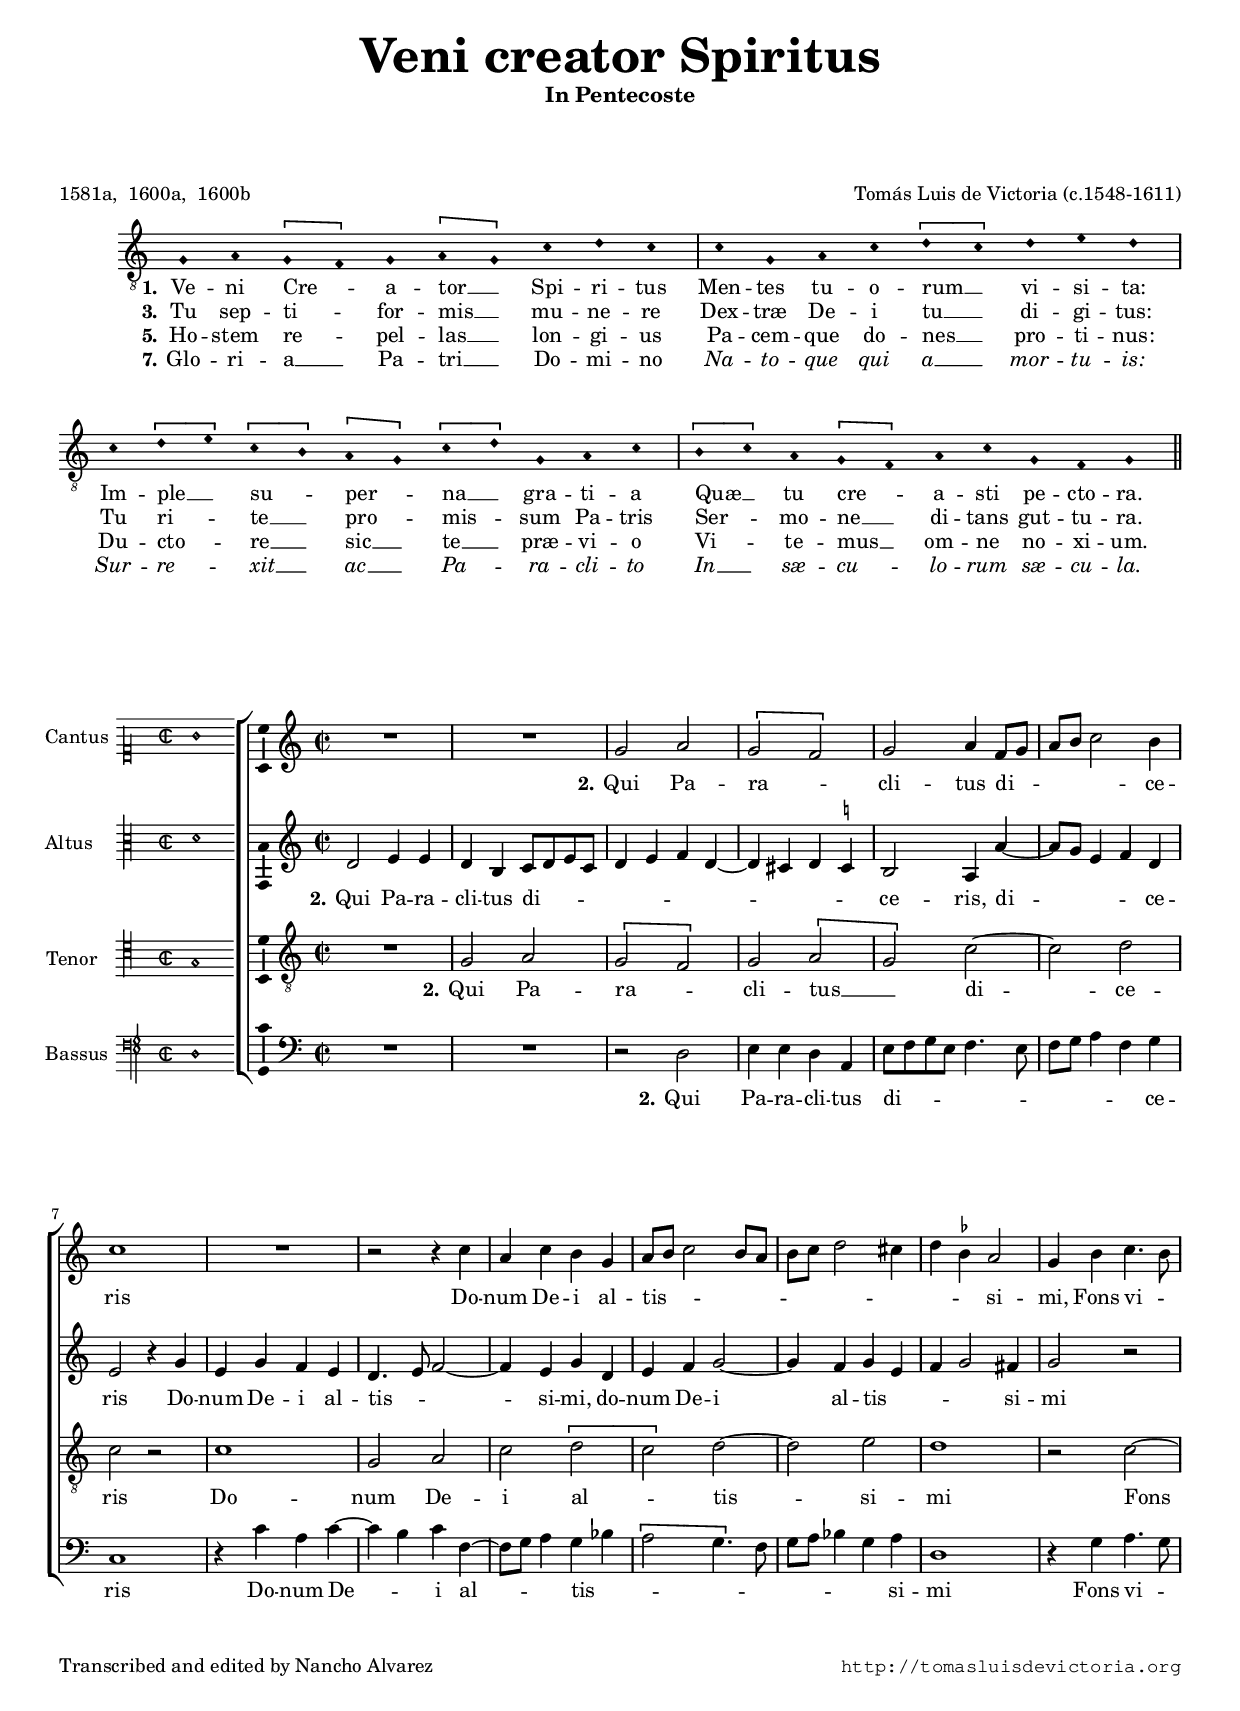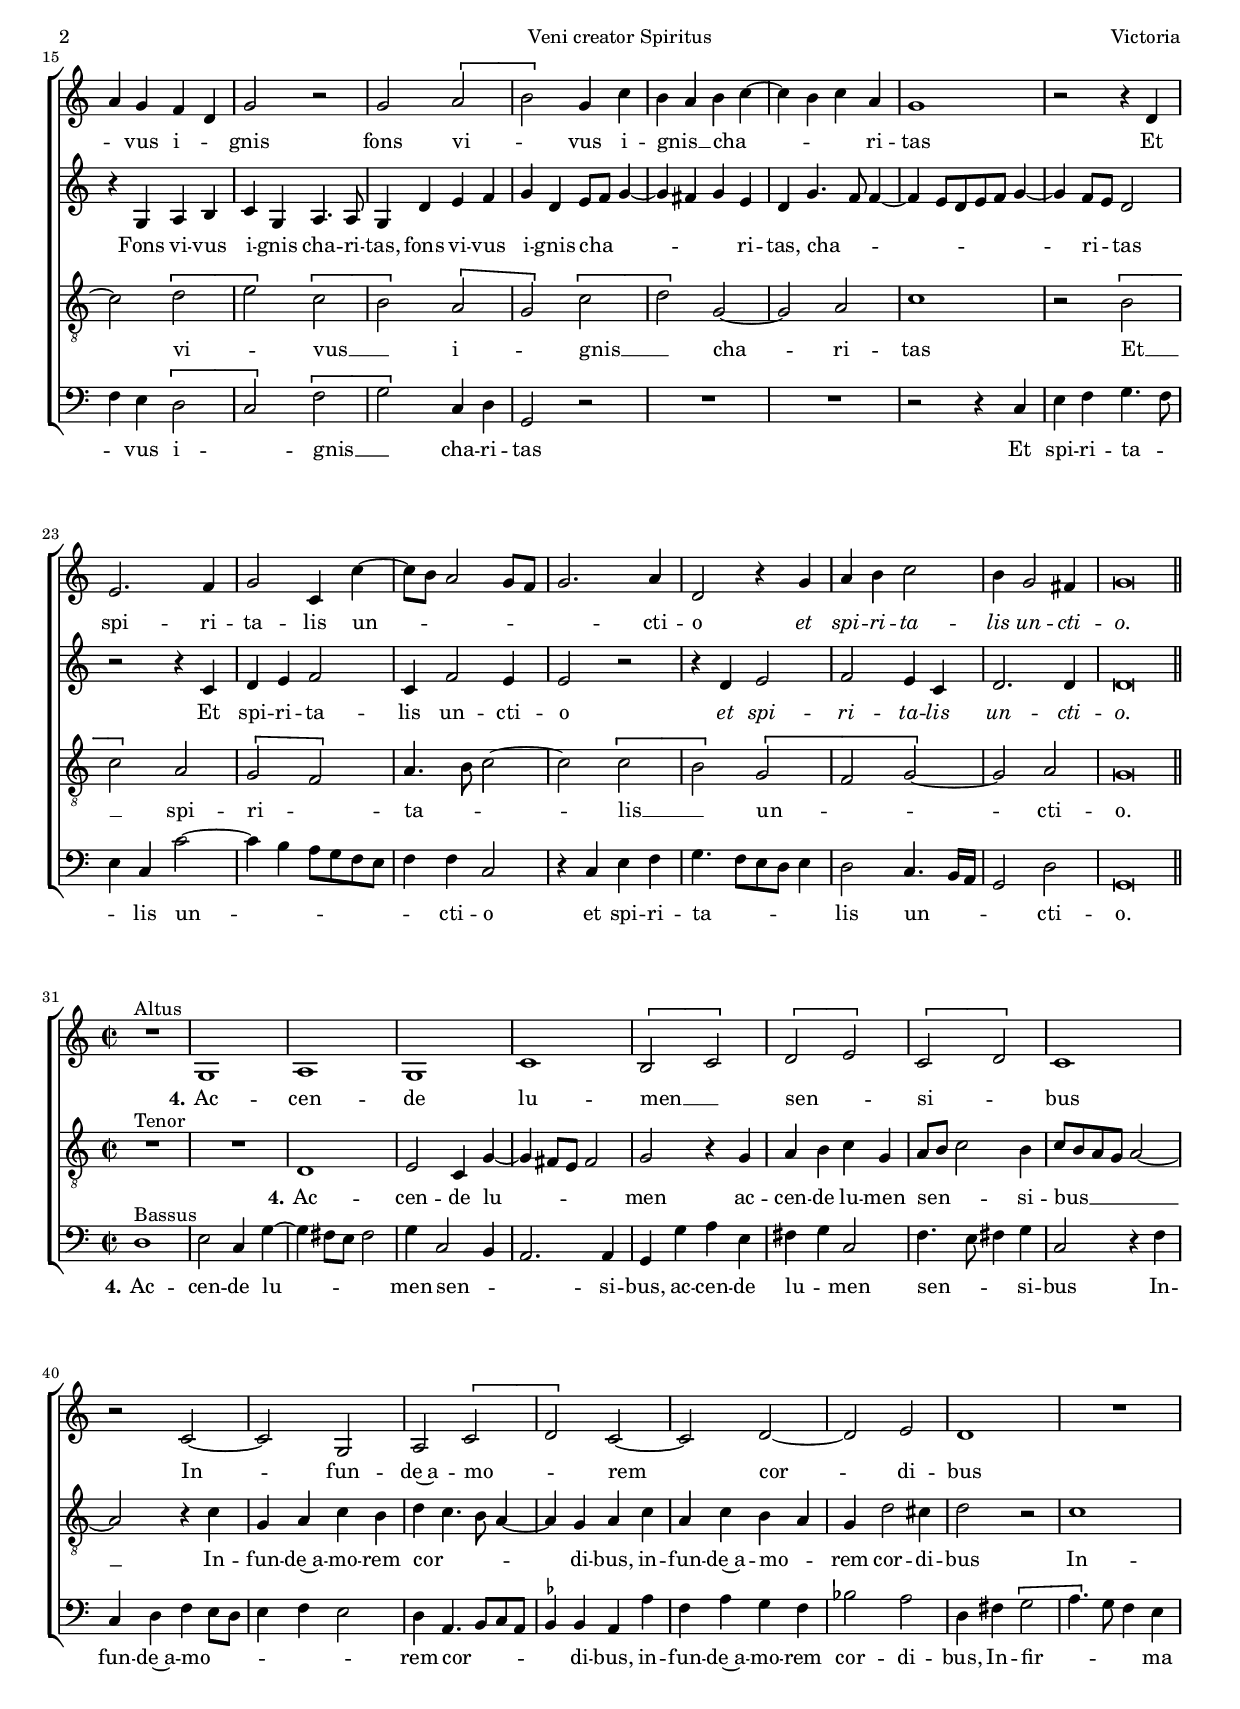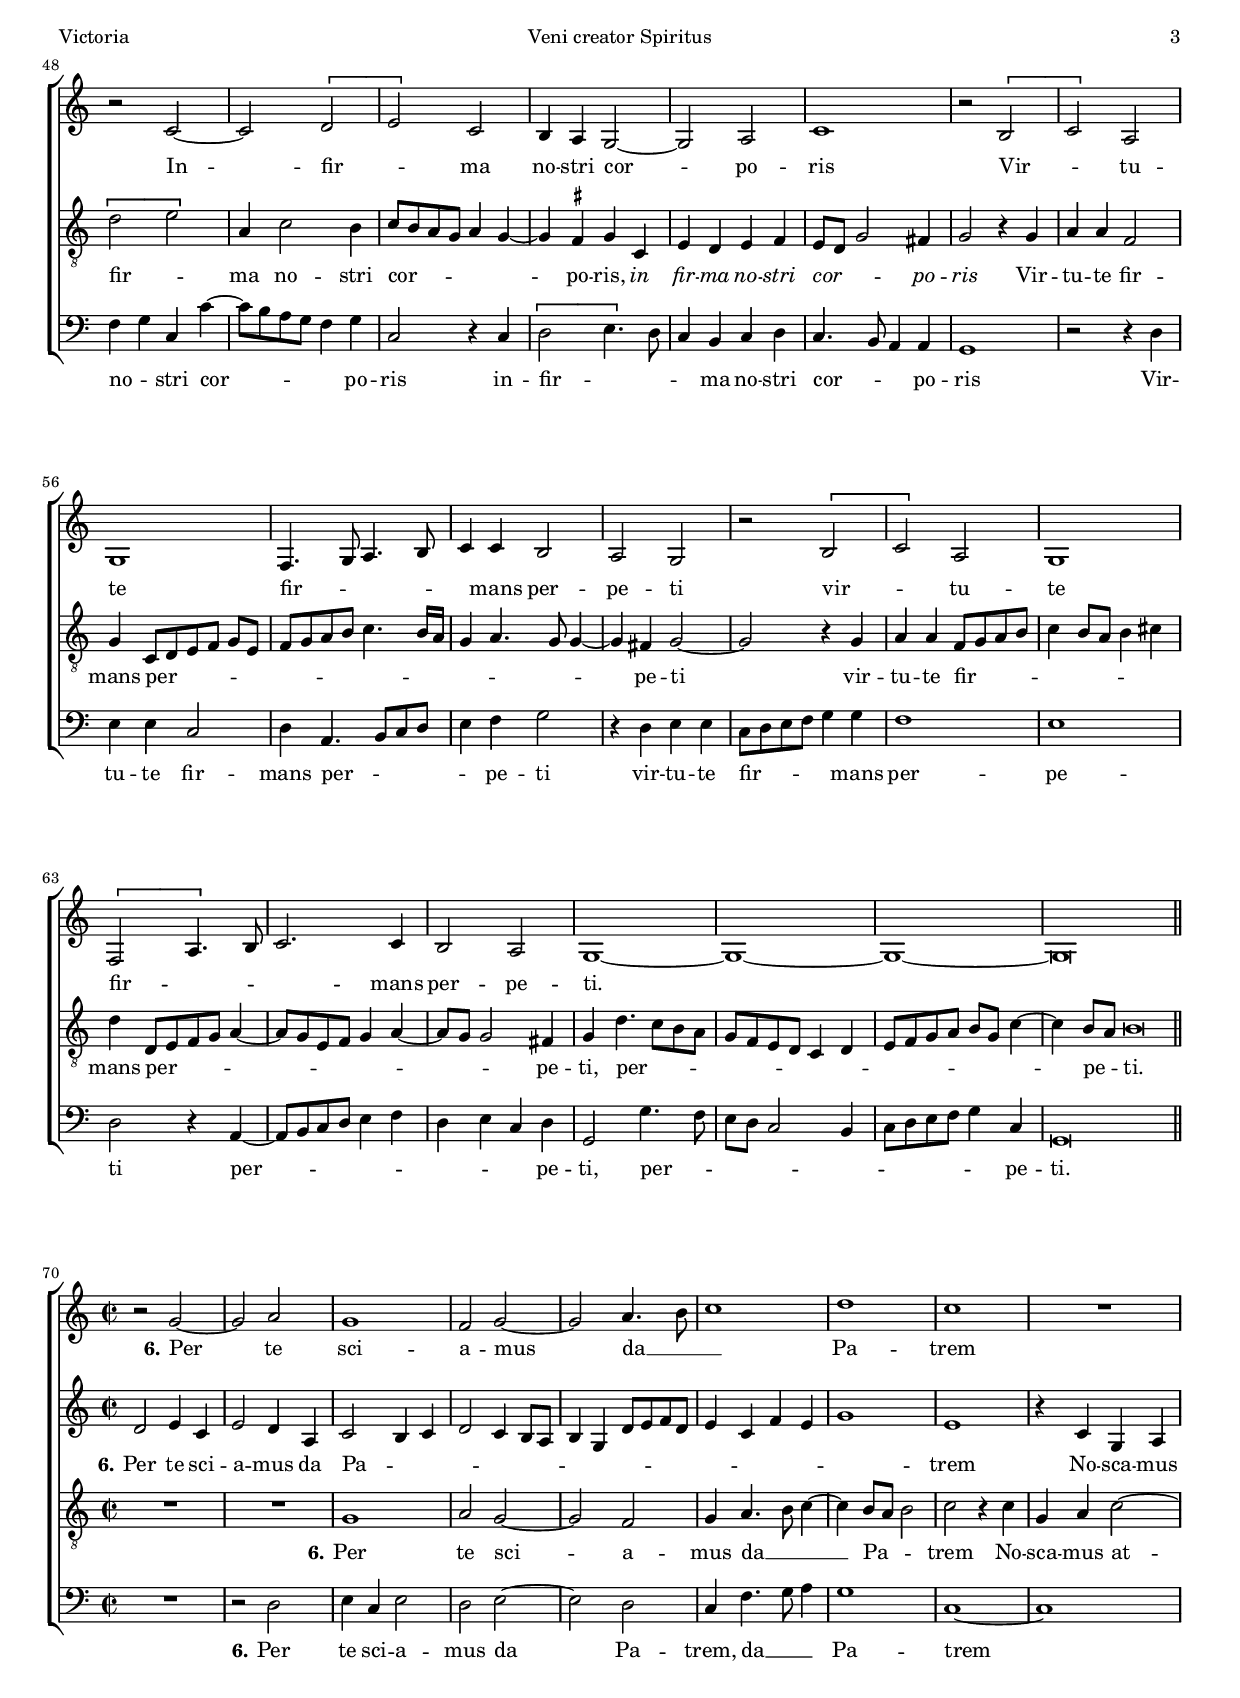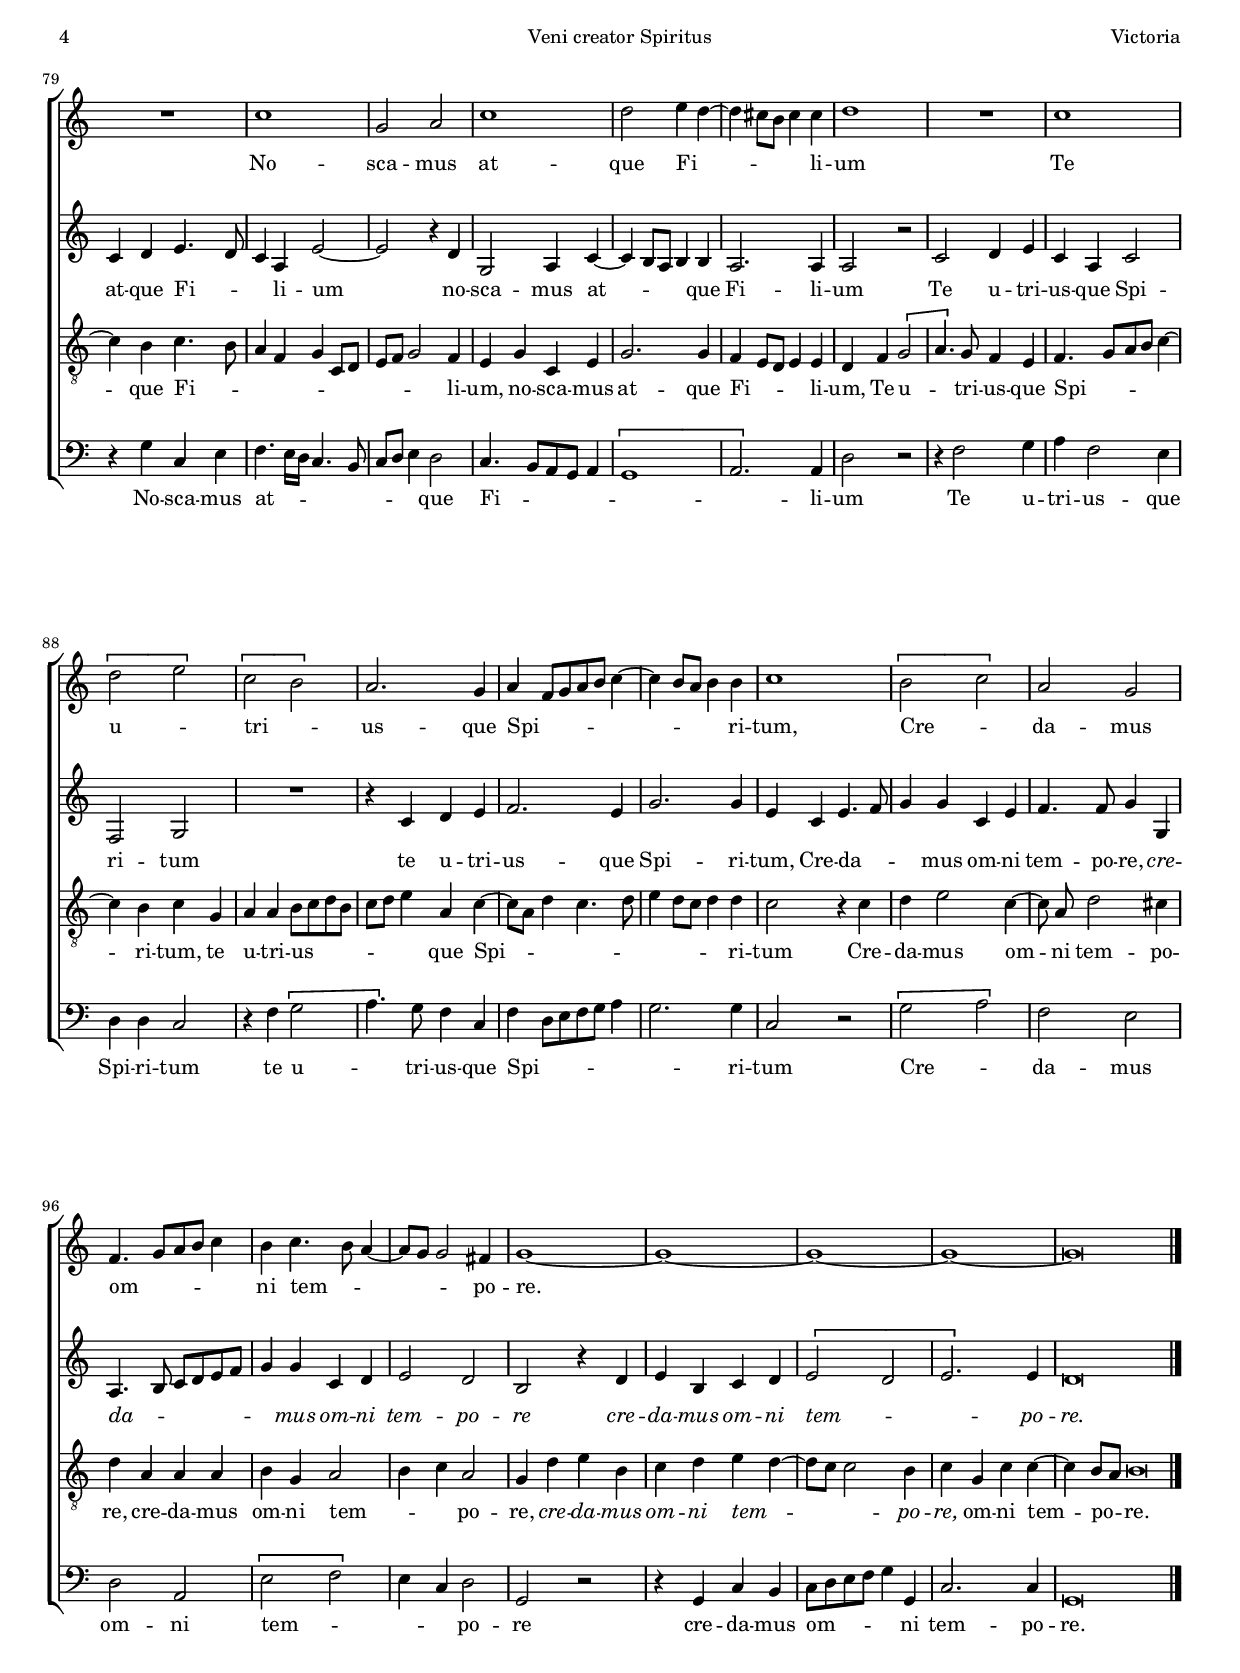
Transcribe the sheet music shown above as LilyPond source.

\version "2.18.0"

#(set-default-paper-size "a4")
#(set-global-staff-size 16.6)
#(ly:set-option 'point-and-click #f)
%mobile -s15.5 -i3.4 -ball

italicas=\override LyricText.font-shape = #'italic
rectas=\override LyricText.font-shape = #'upright
ss=\once \set suggestAccidentals = ##t
incipitwidth = 20

htitle="Veni creator Spiritus"
hcomposer="Victoria"

\header {
	title=\markup{\fontsize #4 "Veni creator Spiritus"}
	subtitle="In Pentecoste"
	subsubtitle=\markup{\column{" " " " " "}}
	composer="Tomás Luis de Victoria (c.1548-1611)"
        pdfauthor=\composer
	%opus="(-)"
	poet="1581a,  1600a,  1600b"
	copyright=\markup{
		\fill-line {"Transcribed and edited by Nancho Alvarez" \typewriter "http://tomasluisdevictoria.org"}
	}
%	tagline=""
}


\score {\transpose c c {
<<
         \new Voice = "canto" {
                 \override Staff.TimeSignature.stencil = #'()
                 \override Stem.transparent = ##t
                 \set Score.timing = ##f
                 \override NoteHead.style = #'neomensural         
                 \clef "G_8" 
                 \key a \minor
                 \override LigatureBracket.padding = #1
                 g4 a \[g f\] g \[a g\] c' d' c' \bar "|"
                 c'4 g a c' \[d' c'\] d' e' d' \bar "|" \break
		 c'4 \[d' e'\] \[c' b\] \[a g\] \[c' d'\] g a c' \bar "|"
		 \[b4 c'\] a \[g f\] a c' g f g \bar "||"
         }
         \new Lyrics \lyricsto "canto" {
         	 \set stanza = "1."
         	 Ve -- ni Cre -- _ a -- tor __ _ Spi -- ri -- tus
         	 Men -- tes tu -- o -- rum __ _ vi -- si -- ta: % no hay 2 puntos
         	 Im -- ple __ _ su -- _ per -- _ na __ _ gra -- ti -- a
         	 Quæ __ _ tu cre -- _ a -- sti pe -- cto -- ra.
         }
         \new Lyrics \lyricsto "canto" {
         	 \set stanza = "3."
         	Tu sep -- ti -- _ for -- mis __ _ mu -- ne -- re
         	Dex -- træ De -- i tu __ _ di -- gi -- tus:
         	Tu ri -- _ te __ _ pro -- _ mis -- _ sum Pa -- tris
         	Ser -- _ mo -- ne __ _ di -- tans gut -- tu -- ra.
         }
         \new Lyrics \lyricsto "canto" {
         	 \set stanza = "5."
         	Ho -- stem re -- _ pel -- las __ _ lon -- gi -- us
         	Pa -- cem -- que do -- nes __ _ pro -- ti -- nus:
         	Du -- cto -- _ re __ _ sic __ _ te __ _ præ -- vi -- o
         	Vi -- _ te -- mus __ _ om -- ne no -- xi -- um.
         }
         \new Lyrics \lyricsto "canto" {
         	 \set stanza = "7."
         	Glo -- ri -- a __ _ Pa -- tri __ _ Do -- mi -- no
         	\italicas
         	Na -- to -- que qui a __ _ mor -- tu -- is:
         	Sur -- re -- _ xit __ _ ac __ _ Pa -- _ ra -- cli -- to
         	In __ _ sæ -- cu -- _ lo -- rum sæ -- cu -- la.
         }
>>
        }%transpose

\layout {
        %line-width=16\cm 
        indent=1.0\cm
        %ragged-right = ##f
}
}

%tablet \pageBreak

%%%%%%%%%%%%%%%%%%%%%%%%%%%%%%%%%%%%%%%%%%%%%%%%%%%%%%%%%%%%%%%%%%%%%%%%%%%%%5

global={\key c \major \time 2/2 \skip 1*30 \bar "||" \break
	\override Score.TimeSignature.break-visibility = #'#(#f #t #t)
	\time 2/2 \skip 1*39 \bar "||" \break
	\time 2/2 \skip 1*34 \bar "|."
}

cantus={
	R1*4/4 |
	R1*4/4 |
	g'2 a' |
	\[g' f'\] |
%5
	g' a'4 f'8 g' |
	a' b' c''2 b'4 |
	c''1 |
	R1*4/4 |
	r2 r4 c'' |
%10
	a' c'' b' g' |
	a'8 b' c''2 b'8 a' |
	b' c'' d''2 cis''4 |
	d'' \ss bes' a'2 |
	g'4 b' c''4. b'8 |
%15
	a'4 g' f' d' | % \pageBreak
	g'2 r |
	g' \[a' |
	b'\] g'4 c'' |
	b' a' b' c'' ~ |
%20
	c'' b' c'' a' |
	g'1 |
	r2 r4 d' |
	e'2. f'4 |
	g'2 c'4 c'' ~ |
%25
	c''8 b' a'2 g'8 f' |
	g'2. a'4 |
	d'2 r4 g' |
	a' b' c''2 |
	b'4 g'2 fis'4 |
%30
	g'\breve*1/2 |
	R1*4/4 |
	R1*4/4 |
	R1*4/4 |
	R1*4/4 |
%35
	R1*4/4 |
	R1*4/4 |
	R1*4/4 |
	R1*4/4 |
	R1*4/4 |
%40
	R1*4/4 |
	R1*4/4 |
	R1*4/4 |
	R1*4/4 |
	R1*4/4 |
%45
	R1*4/4 |
	R1*4/4 |
	R1*4/4 |
	R1*4/4 |
	R1*4/4 |
%50
	R1*4/4 |
	R1*4/4 |
	R1*4/4 |
	R1*4/4 |
	R1*4/4 |
%55
	R1*4/4 |
	R1*4/4 |
	R1*4/4 |
	R1*4/4 |
	R1*4/4 |
%60
	R1*4/4 |
	R1*4/4 |
	R1*4/4 |
	R1*4/4 |
	R1*4/4 |
%65
	R1*4/4 |
	R1*4/4 |
	R1*4/4 |
	R1*4/4 |
	R1*4/4 |
%70
	r2 g' ~ |
	g' a' |
	g'1 |
	f'2 g' ~ |
	g' a'4. b'8 |
%75
	c''1 |
	d'' |
	c'' |
	R1*4/4 |
	R1*4/4 |
%80
	c''1 |
	g'2 a' |
	c''1 |
	d''2 e''4 d'' ~ |
	d'' cis''8 b' cis''4 cis'' |
%85
	d''1 |
	R1*4/4 |
	c''1 |
	\[d''2 e''\] |
	\[c'' b'\] |
%90
	a'2. g'4 |
	a'  f'8[ g' a' b'] c''4 ~ |
	c'' b'8 a' b'4 b' |
	c''1 |
	\[b'2 c''\] |
%95
	a' g' |
	f'4.  g'8[ a' b'] c''4 |
	b' c''4. b'8 a'4 ~ |
	a'8 g' g'2 fis'4 |
	g'1 ~ |
%100
	g' ~ |
	g' ~ |
	g' ~ |
	g'\breve*1/2
}

altus={
	d'2 e'4 e' |
	d' b c'8 d' e' c' |
	d'4 e' f' d' ~ |
	d' cis' d' \ss c' |
%5
	b2 a4 a' ~ |
	a'8 g' e'4 f' d' |
	e'2 r4 g' |
	e' g' f' e' |
	d'4. e'8 f'2 ~ |
%10
	f'4 e' g' d' |
	e' f' g'2 ~ | % no se ve el puntillo del sol
	g'4 f' g' e' |
	f' g'2 fis'4 |
	g'2 r |
%15
	r4 g a b |
	c' g a4. a8 |
	g4 d' e' f' |
	g' d' e'8 f' g'4 ~ |
	g' fis' g' e' |
%20
	d' g'4. f'8 f'4 ~ |
	f'  e'8[ d' e' f'] g'4 ~ |
	g' f'8 e' d'2 |
	r r4 c' |
	d' e' f'2 |
%25
	c'4 f'2 e'4 |
	e'2 r |
	r4 d' e'2 |
	f' e'4 c' |
	d'2. d'4 |
%30
	d'\breve*1/2 |

	s4*0^\markup{"Altus"}
	R1*4/4 |
	g1 |
	a |
	g |
%35
	c' |
	\[b2 c'\] |
	\[d' e'\] |
	\[c' d'\] |
	c'1 |
%40
	r2 c' ~ |
	c' g |
	a \[c' |
	d'\] c' ~ |
	c' d' ~ |
%45
	d' e' |
	d'1 |
	R1*4/4 |
	r2 c' ~ |
	c' \[d' |
%50
	e'\] c' |
	b4 a g2 ~ |
	g a |
	c'1 |
	r2 \[b |
%55
	c'\] a |
	g1 |
	f4. g8 a4. b8 |
	c'4 c' b2 |
	a g |
%60
	r \[b |
	c'\] a |
	g1 |
	\[f2 a4.\] b8 |
	c'2. c'4 |
%65
	b2 a |
	g1 ~ |
	g ~ |
	g ~ |
	g\breve*1/2 | 	
	
%70
	d'2 e'4 c' |
	e'2 d'4 a |
	c'2 b4 c' |
	d'2 c'4 b8 a |
	b4 g d'8 e' f' d' |
%75
	e'4 c' f' e' |
	g'1 |
	e' |
	r4 c' g a |
	c' d' e'4. d'8 |
%80
	c'4 a e'2 ~ |
	e' r4 d' |
	g2 a4 c' ~ |
	c' b8 a b4 b |
	a2. a4 |
%85
	a2 r |
	c' d'4 e' |
	c' a c'2 |
	f g |
	R1*4/4 |
%90
	r4 c' d' e' |
	f'2. e'4 |
	g'2. g'4 |
	e' c' e'4. f'8 |
	g'4 g' c' e' |
%95
	f'4. f'8 g'4 g |
	a4. b8 c' d' e' f' |
	g'4 g' c' d' |
	e'2 d' |
	b r4 d' |
%100
	e' b c' d' |
	\[e'2 d' |
	e'2.\] e'4 |
	d'\breve*1/2
}

tenor={
	R1*4/4 |
	g2 a |
	\[g f\] |
	g \[a |
%5
	g\] c' ~ |
	c' d' |
	c' r |
	c'1 |
	g2 a |
%10
	c' \[d' |
	c'\] d' ~ |
	d' e' |
	d'1 |
	r2 c' ~ |
%15
	c' \[d' |
	e'\] \[c' |
	b\] \[a |
	g\] \[c' |
	d'\] g ~ |
%20
	g a |
	c'1 |
	r2 \[b |
	c'\] a |
	\[g f\] |
%25
	a4. b8 c'2 ~ |
	c' \[c' |
	b\] \[g |
	f g ~ \] |
	g a |
%30
	g\breve*1/2 |
	s4*0^\markup{"Tenor"}
	R1*4/4 |
	R1*4/4 |
	d1 |
	e2 c4 g ~ |
%35
	g fis8 e fis2 |
	g r4 g |
	a b c' g |
	a8 b c'2 b4 |
	c'8 b a g a2 ~ |
%40
	a r4 c' |
	g a c' b |
	d' c'4. b8 a4 ~ |
	a g a c' |
	a c' b a |
%45
	g d'2 cis'4 |
	d'2 r |
	c'1 |
	\[d'2 e'\] |
	a4 c'2 b4 |
%50
	c'8 b a g a4 g ~ |
	g \ss fis g c |
	e d e f |
	e8 d g2 fis4 |
	g2 r4 g |
%55
	a a f2 |
	g4 c8[ d e f] g[ e] |
	f g a b c'4. b16 a |
	g4 a4. g8 g4 ~ |
	g fis g2 ~ |
%60
	g r4 g |
	a a f8 g a b |
	c'4 b8 a b4 cis' |
	d'  d8[ e f g] a4 ~ |
	a8 g e f g4 a ~ |
%65
	a8 g g2 fis4 |
	g d'4. c'8 b a |
	g f e d c4 d |
	e8 f g a b g c'4 ~ |
	c' b8 a b\breve*1/4 |
%70
	R1*4/4 |
	R1*4/4 |
	g1 |
	a2 g ~ |
	g f |
%75
	g4 a4. b8 c'4 ~ |
	c' b8 a b2 |
	c' r4 c' |
	g a c'2 ~ |
	c'4 b c'4. b8 |
%80
	a4 f g c8 d |
	e f g2 f4 |
	e g c e |
	g2. g4 |
	f e8 d e4 e |
%85
	d f \[g2 |
	a4.\] g8 f4 e |
	f4.  g8[ a b] c'4 ~ |
	c' b c' g |
	a a b8 c' d' b |
%90
	c' d' e'4 a c' ~ |
	c'8 a d'4 c'4. d'8 |
	e'4 d'8 c' d'4 d' |
	c'2 r4 c' |
	d' e'2 c'4 ~ |
%95
	\set Staff.autoBeaming = ##f	
	c'8 a d'2 cis'4 |
	\set Staff.autoBeaming = ##t
	d' a a a |
	b g a2 |
	b4 c' a2 |
	g4 d' e' b |
%100
	c' d' e' d' ~ |
	d'8 c' c'2 b4 |
	c' g c' c' ~ |
	c' b8 a b\breve*1/4
}

bassus={
	R1*4/4 |
	R1*4/4 |
	r2 d |
	e4 e d a, |
%5
	e8 f g e f4. e8 |
	f g a4 f g |
	c1 |
	r4 c' a c' ~ |
	c' b c' f ~ |
%10
	f8 g a4 g bes |
	\[a2 g4.\] f8 |
	g a bes4 g a |
	d1 |
	r4 g a4. g8 |
%15
	f4 e \[d2 |
	c\] \[f |
	g\] c4 d |
	g,2 r |
	R1*4/4 |
%20
	R1*4/4 |
	r2 r4 c |
	e f g4. f8 |
	e4 c c'2 ~ |
	c'4 b a8 g f e |
%25
	f4 f c2 |
	r4 c e f |
	g4.  f8[ e d] e4 |
	d2 c4. b,16 a, |
	g,2 d |
%30
	g,\breve*1/2 |
	s4*0^\markup{"Bassus"}
	d1 |
	e2 c4 g ~ |
	g fis8 e fis2 |
	g4 c2 b,4 |
%35
	a,2. a,4 |
	g, g a e |
	fis g c2 |
	f4. e8 fis4 g |
	c2 r4 f |
%40
	c d f e8 d |
	e4 f e2 |
	d4 a,4. b,8 c a, |
	\ss bes,4 bes, a, a |
	f a g f |
%45
	bes2 a |
	d4 fis \[g2 |
	a4.\] g8 f4 e |
	f g c c' ~ |
	c'8 b a g f4 g |
%50
	c2 r4 c |
	\[d2 e4.\] d8 |
	c4 b, c d |
	c4. b,8 a,4 a, |
	g,1 |
%55
	r2 r4 d |
	e e c2 |
	d4 a,4. b,8 c d |
	e4 f g2 |
	r4 d e e |
%60
	c8 d e f g4 g |
	f1 |
	e |
	d2 r4 a, ~ |
	a,8 b, c d e4 f |
%65
	d e c d |
	g,2 g4. f8 |
	e d c2 b,4 |
	c8 d e f g4 c |
	g,\breve*1/2 |
%70
	R1*4/4 |
	r2 d |
	e4 c e2 |
	d e ~ |
	e d |
%75
	c4 f4. g8 a4 |
	g1 |
	c ~ |
	c |
	r4 g c e |
%80
	f4. e16 d c4. b,8 |
	c d e4 d2 |
	c4.  b,8[ a, g,] a,4 |
	\[g,1 |
	a,2.\] a,4 |
%85
	d2 r |
	r4 f2 g4 |
	a f2 e4 |
	d d c2 |
	r4 f \[g2 |
%90
	a4.\] g8 f4 c |
	f  d8[ e f g] a4 |
	g2. g4 |
	c2 r |
	\[g a\] |
%95
	f e |
	d a, |
	\[e f\] |
	e4 c d2 |
	g, r |
%100
	r4 g, c b, |
	c8 d e f g4 g, |
	c2. c4 |
	g,\breve*1/2
}

textocantus=\lyricmode{
\set stanza = "2."
Qui Pa -- ra -- _ cli -- tus di -- _ _ _ _ ce -- ris
Do -- num De -- i al -- tis -- _ _ _ _ _ _ _ _ _ _ si -- mi,
Fons vi -- _ _ vus i -- _ gnis
fons vi -- _ vus i -- gnis __ _ cha -- _ _ _ _ ri -- tas
Et spi -- ri -- ta -- lis un -- _ _ _ _ _ _ cti -- o
\italicas
et spi -- ri -- ta -- lis un -- cti -- o.
\rectas
\set stanza = "6."
Per _ te sci -- a -- mus _ da __ _ _ Pa -- trem
No -- sca -- mus at -- que Fi -- _ _ _ _ _ li -- um
Te u -- _ tri -- _ us -- que Spi -- _ _ _ _ _ _ _ _ _ ri -- tum,
Cre -- _ da -- mus om -- _ _ _ _ ni tem -- _ _ _ _ _ po -- re. _ _ _ _ 
}

textoaltus=\lyricmode{
\set stanza = "2."
Qui Pa -- ra -- cli -- tus di -- _ _ _ _ _ _ _ _ _ _ _ ce -- ris,
di -- _ _ _ _ ce -- ris
Do -- num De -- i al -- tis -- _ _ _ si -- mi,
do -- num De -- i _ al -- tis -- _ _ _ si -- mi
Fons vi -- vus i -- gnis cha -- ri -- tas,
fons vi -- vus i -- gnis cha -- _ _ _ _ _ ri -- tas,
cha -- _ _ _ _ _ _ _ _ _ ri -- _ tas
Et spi -- ri -- ta -- lis un -- cti -- o
\italicas
et spi -- ri -- ta -- lis un -- cti -- o.
\rectas
\set stanza = "4."
Ac -- cen -- de lu -- men __ _ sen -- _ si -- _ bus
In -- _ fun -- de~a -- mo -- _ rem _ cor -- _ di -- bus
In -- _ fir -- _ ma no -- stri cor -- _ po -- ris
Vir -- _ tu -- te fir -- _ _ _ _ mans per -- pe -- ti
vir -- _ tu -- te fir -- _ _ _ mans per -- pe -- ti. _ _ _ 
\set stanza = "6."
Per te sci -- a -- mus da Pa -- _ _ _ _ _ _ _ _ _ _ _ _ _ _ _ _ _ trem
No -- sca -- mus at -- que Fi -- _ _ li -- um _
no -- sca -- mus at -- _ _ _ _ que Fi -- li -- um
Te u -- tri -- us -- que Spi -- ri -- tum
te u -- tri -- us -- que Spi -- ri -- tum,
Cre -- da -- _ _ mus om -- ni tem -- po -- re,
\italicas
cre -- da -- _ _ _ _ _ _ mus om -- ni tem -- po -- re
cre -- da -- mus om -- ni tem -- _ _ po -- re.
}

textotenor=\lyricmode{
\set stanza = "2."
Qui Pa -- ra -- _ cli -- tus __ _ di -- _ ce -- ris
Do -- num De -- i al -- _ tis -- _ si -- mi
Fons _ vi -- _ vus __ _ i -- _ gnis __ _ cha -- _ ri -- tas
Et __ _ spi -- ri -- _ ta -- _ _ _ lis __ _ un -- _ _ _ cti -- o.
\set stanza = "4."
Ac -- cen -- de lu -- _ _ _ _ men
ac -- cen -- de lu -- men sen -- _ _ si -- bus __ _ _ _ _ _ 
In -- fun -- de~a -- mo -- rem cor -- _ _ _ _ di -- bus,
in -- fun -- de~a -- mo -- _ rem cor -- di -- bus
In -- fir -- _ ma no -- stri cor -- _ _ _ _ _ _ po -- ris,
\italicas
in fir -- ma no -- stri cor -- _ _ po -- ris
\rectas
Vir -- tu -- te fir -- mans per -- _ _ _ _ _ _ _ _ _ _ _ _ _ _ _ _ _ pe -- ti _
vir -- tu -- te fir -- _ _ _ _ _ _ _ _ mans per -- _ _ _ _ _ _ _ _ _ _ _ _ _ pe -- ti,
per -- _ _ _ _ _ _ _ _ _ _ _ _ _ _ _ _ _ pe -- _ ti.
\set stanza = "6."
Per te sci -- _ a -- mus da __ _ _ _ Pa -- _ _ trem
No -- sca -- mus at -- _ que Fi -- _ _ _ _ _ _ _ _ _ li -- um,
no -- sca -- mus at -- que Fi -- _ _ _ li -- um,
Te u -- _ tri -- us -- que Spi -- _ _ _ _ _ ri -- tum,
te u -- tri -- us -- _ _ _ _ _ _ que Spi -- _ _ _ _ _ _ _ _ _ ri -- tum
Cre -- da -- mus om -- _ ni tem -- po -- re,
cre -- da -- mus om -- ni  tem -- _ _ po -- re,
\italicas
cre -- da -- mus om -- ni tem -- _ _ _ _ po -- re,
\rectas
om -- ni tem -- _ po -- _ re.
}

textobassus=\lyricmode{
\set stanza = "2."
Qui Pa -- ra -- cli -- tus di -- _ _ _ _ _ _ _ _ _ ce -- ris
Do -- num De -- _ _ i al -- _ _ _ tis -- _ _ _ _ _ _ _ _ si -- mi
Fons vi -- _ _ vus i -- _ gnis __ _ cha -- ri -- tas
Et spi -- ri -- ta -- _ _ lis un -- _ _ _ _ _ _ _ cti -- o
et spi -- ri -- ta -- _ _ _ _ lis un -- _ _ _ cti -- o.
\set stanza = "4."
Ac -- cen -- de lu -- _ _ _ _ men sen -- _ _ si -- bus,
ac -- cen -- de lu -- _ men sen -- _ _ si -- bus
In -- fun -- de~a -- mo -- _ _ _ _ _ rem cor -- _ _ _ _ di -- bus,
in -- fun -- de~a -- mo -- rem cor -- di -- bus,
In -- fir -- _ _ _ ma  no -- _ stri cor -- _ _ _ _ _ po -- ris
in -- fir -- _ _ _ ma no -- stri cor -- _ _ po -- ris
Vir -- tu -- te fir -- mans per -- _ _ _ _ pe -- ti
vir -- tu -- te fir -- _ _ _ _ mans per -- pe -- ti
per -- _ _ _ _ _ _ _ _ _ pe -- ti,
per -- _ _ _ _ _ _ _ _ _ _ pe -- ti.
\set stanza = "6."
Per te sci -- a -- mus da _ Pa -- trem,
da __ _ _ Pa -- trem _
No -- sca -- mus at -- _ _ _ _ _ _ _ que Fi -- _ _ _ _ _ _ li -- um
Te u -- tri -- us -- que Spi -- ri -- tum
te u -- _ tri -- us -- que Spi -- _ _ _ _ _ _ ri -- tum
Cre -- _ da -- mus om -- ni tem -- _ _ _ po -- re
cre -- da -- mus om -- _ _ _ _ ni tem -- po -- re.
}

incipitcantus=\markup{
	\score{
		{ 
		\set Staff.instrumentName="Cantus "
		\override NoteHead.style = #'neomensural
		\override Staff.TimeSignature.style = #'neomensural
		\cadenzaOn 
		\clef "petrucci-c1"
		\key c \major
		\time 2/2
		g'1
		} 
	\layout { line-width=\incipitwidth indent = 0 }
	}
}

incipitaltus=\markup{
	\score{
		{ 
		\set Staff.instrumentName="Altus    "
		\override NoteHead.style = #'neomensural 
		\override Staff.TimeSignature.style = #'neomensural
		\cadenzaOn 
		\clef "petrucci-c3"
		\key c \major
		\time 2/2
		d'1
		} 
	\layout { line-width=\incipitwidth indent = 0 }
	}
}


incipittenor=\markup{
	\score{
		{ 
		\set Staff.instrumentName="Tenor   "
		\override NoteHead.style = #'neomensural 
		\override Staff.TimeSignature.style = #'neomensural
		\cadenzaOn 
		\clef "petrucci-c4"
		\key c \major
		\time 2/2
		g1
		} 
	\layout { line-width=\incipitwidth indent=0 }
	}
}

incipitbassus=\markup{
	\score{
		{ 
		\set Staff.instrumentName="Bassus "
		\override NoteHead.style = #'neomensural
		\override Staff.TimeSignature.style = #'neomensural
		\cadenzaOn 
		\clef "petrucci-f4"
		\key c \major
		\time 2/2
		d1
		} 
	\layout { line-width=\incipitwidth indent = 0 }
	}
}


\score {\transpose c' c'{
\new ChoirStaff<<

	\new Staff <<\global
	\new Voice="v1" {
		\set Staff.instrumentName=\incipitcantus
		\clef "treble"
		\cantus }
	\new Lyrics \lyricsto "v1" {\textocantus }
	>>
	
	\new Staff << \global
	\new Voice="v2" {
		\set Staff.instrumentName=\incipitaltus
		\clef "treble" 
		\altus}
	\new Lyrics \lyricsto "v2" {\textoaltus }
	>>

	
	\new Staff <<\global
	\new Voice="v3" {
		\set Staff.instrumentName=\incipittenor
		\clef "G_8"
		\tenor }
	\new Lyrics \lyricsto "v3" {\textotenor }
	>>
	
	\new Staff <<\global
	\new Voice="v4" {
		\set Staff.instrumentName=\incipitbassus
		\clef "bass" 
		\bassus }
	\new Lyrics \lyricsto "v4" {\textobassus }
	>>
	
>>

	}%transpose

\layout{ 
	\context {\Lyrics 
		\override VerticalAxisGroup.staff-affinity = #UP
		\override VerticalAxisGroup.nonstaff-relatedstaff-spacing =
			#'((basic-distance . 0) (minimum-distance . 0) (padding . 1))
		%\override LyricText.font-size = #1.2
		\override LyricHyphen.minimum-distance = #0.5
	}
	\context {\Score 
		\override BarNumber.padding = #2 
	}
	\context {\Voice 
		melismaBusyProperties = #'()
		%autoBeaming = ##f
	}
	\context { \Staff \RemoveEmptyStaves }
	\context {\Staff 
		\override VerticalAxisGroup.staff-staff-spacing =
			#'((basic-distance . 10) (minimum-distance . 0) (padding . 1))
		\consists Ambitus_engraver 
		\override LigatureBracket.padding = #1
	}
}

%\midi {}

}


\paper{
	evenHeaderMarkup=\markup  \fill-line { \fromproperty #'page:page-number-string \htitle \hcomposer }
	oddHeaderMarkup= \markup  \fill-line { \on-the-fly #not-first-page \hcomposer \on-the-fly #not-first-page \htitle \on-the-fly #not-first-page \fromproperty #'page:page-number-string }
	%system-count=20
	%page-count = 8
	ragged-last-bottom = ##f
	indent=3.2\cm
	system-system-spacing =
	#'((basic-distance . 20) (minimum-distance . 0) (padding . 5))
	top-system-spacing = % header
	#'((basic-distance . 8) (minimum-distance . 0) (padding . 0))
	last-bottom-spacing = % footer
	#'((basic-distance . 12) (minimum-distance . 0) (padding . 0))
	top-markup-spacing #'basic-distance = 5
	markup-system-spacing #'basic-distance = 20

}
